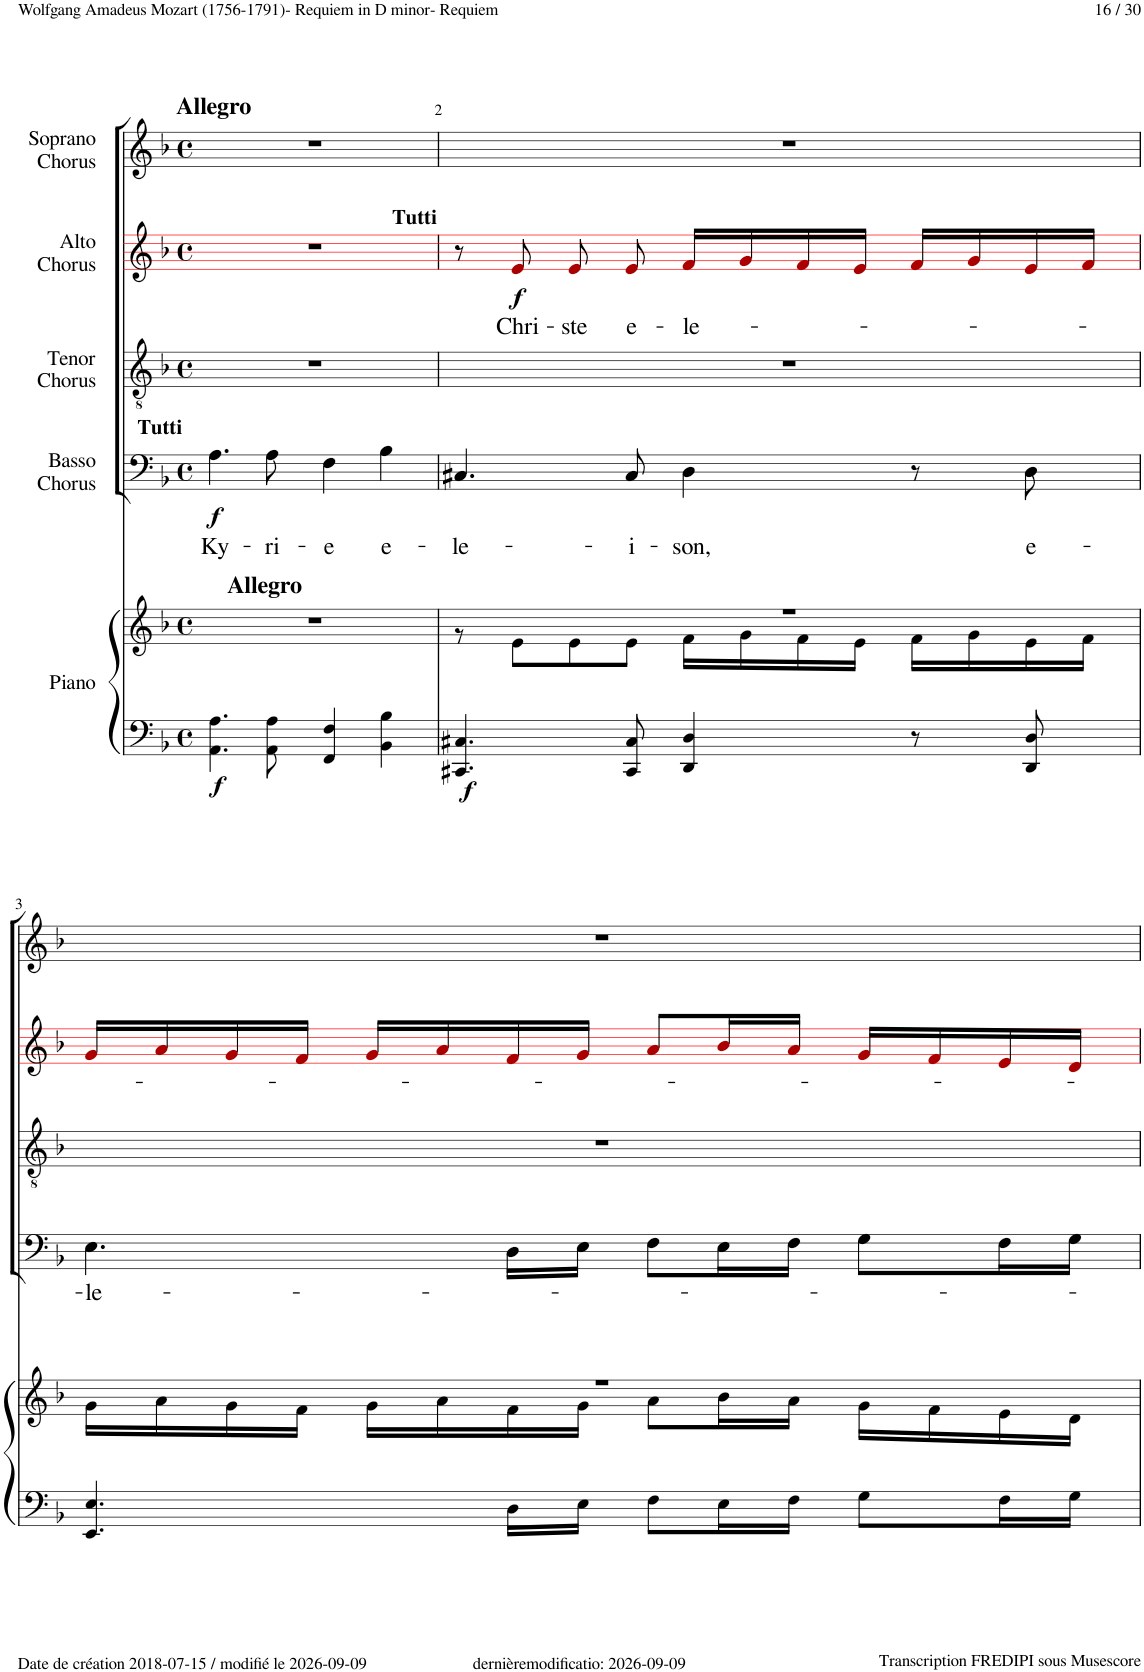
**kern	**kern	**dynam	**kern	**text	**dynam	**kern	**kern	**text	**dynam	**kern
*part5	*part5	*part5	*part4	*part4	*part4	*part3	*part2	*part2	*part2	*part1
*staff6	*staff5	*staff5/6	*staff4	*staff4	*staff4	*staff3	*staff2	*staff2	*staff2	*staff1
*I"Piano	*	*	*I"Basso Chorus	*	*	*I"Tenor Chorus	*I"Alto Chorus	*	*	*I"Soprano Chorus
*I'Pno	*	*	*I'Ch	*	*	*I'Ch	*	*	*	*I'Ch
!!LO:PB:g=z
*	*	*	*	*	*	*	*stria5	*	*	*
*clefF4	*clefG2	*	*clefF4	*	*	*clefGv2	*clefG2	*	*	*clefG2
*	*	*	*	*	*	*	*ITrd1c2	*	*	*
*k[b-]	*k[b-]	*	*k[b-]	*	*	*k[b-]	*k[b-]	*	*	*k[b-]
*M4/4	*M4/4	*	*M4/4	*	*	*M4/4	*M4/4	*	*	*M4/4
*met(c)	*met(c)	*	*met(c)	*	*	*met(c)	*met(c)	*	*	*met(c)
=1	=1	=1	=1	=1	=1	=1	=1	=1	=1	=1
!	!	!	!LO:TX:a:B:t=Tutti	!	!	!	!	!	!	!
!	!LO:TX:a:B:t=Allegro	!	!	!	!	!	!	!	!	!
!	!	!LO:DY:b=2	!	!LO:LY:b	!LO:DY:b	!	!	!	!	!
4.AA\ 4.A\	1r	f	4.A!\	Ky-	f	1r	1r	.	.	1r
!	!	!	!	!LO:LY:b	!	!	!	!	!	!
8AA\ 8A\	.	.	8A!\	-ri-	.	.	.	.	.	.
!	!	!	!	!LO:LY:b	!	!	!	!	!	!
4FF/ 4F/	.	.	4F!\	-e	.	.	.	.	.	.
!	!	!	!	!LO:LY:b	!	!	!	!	!	!
4BB-\ 4B-\	.	.	4B-!\	e-	.	.	.	.	.	.
=2	=2	=2	=2	=2	=2	=2	=2	=2	=2	=2
*	*^	*	*	*	*	*	*	*	*	*
!	!	!	!	!	!	!	!	!LO:TX:a:B:t=Tutti	!	!	!
!	!	!	!LO:DY:b=2	!	!LO:LY:b	!	!	!	!	!	!
4.CC#X/ 4.C#X/	1r	8r	f	4.C#X!/	-le-	.	1r	8r	.	.	1r
!	!	!	!	!	!	!	!	!	!LO:LY:b	!LO:DY:b	!
.	.	8e\L	.	.	.	.	.	8e!i/	Chri-	f	.
!	!	!	!	!	!	!	!	!	!LO:LY:b	!	!
.	.	8e\	.	.	.	.	.	8e!i/	-ste	.	.
!	!	!	!	!	!LO:LY:b	!	!	!	!LO:LY:b	!	!
8CC#/ 8C#/	.	8e\J	.	8C#!/	-i-	.	.	8e!i/	e-	.	.
!	!	!	!	!	!LO:LY:b	!	!	!	!LO:LY:b	!	!
4DD/ 4D/	.	16f\LL	.	4D!\	-son,	.	.	16f!i/LL	-le-	.	.
.	.	16g\	.	.	.	.	.	16g!i/	.	.	.
.	.	16f\	.	.	.	.	.	16f!i/	.	.	.
.	.	16e\JJ	.	.	.	.	.	16e!i/JJ	.	.	.
8r	.	16f\LL	.	8r	.	.	.	16f!i/LL	.	.	.
.	.	16g\	.	.	.	.	.	16g!i/	.	.	.
!	!	!	!	!	!LO:LY:b	!	!	!	!	!	!
8DD/ 8D/	.	16e\	.	8D!\	e-	.	.	16e!i/	.	.	.
.	.	16f\JJ	.	.	.	.	.	16f!i/JJ	.	.	.
!!LO:LB:g=z
=3	=3	=3	=3	=3	=3	=3	=3	=3	=3	=3	=3
!	!	!	!	!	!LO:LY:b	!	!	!	!	!	!
4.EE/ 4.E/	1r	16g\LL	.	4.E!\	-le-	.	1r	16g!i/LL	.	.	1r
.	.	16a\	.	.	.	.	.	16a!i/	.	.	.
.	.	16g\	.	.	.	.	.	16g!i/	.	.	.
.	.	16f\JJ	.	.	.	.	.	16f!i/JJ	.	.	.
.	.	16g\LL	.	.	.	.	.	16g!i/LL	.	.	.
.	.	16a\	.	.	.	.	.	16a!i/	.	.	.
16D\LL	.	16f\	.	16D!\LL	.	.	.	16f!i/	.	.	.
16E\JJ	.	16g\JJ	.	16E!\JJ	.	.	.	16g!i/JJ	.	.	.
8F\L	.	8a\L	.	8F!\L	.	.	.	8a!i/L	.	.	.
16E\L	.	16b-\L	.	16E!\L	.	.	.	16b-!i/L	.	.	.
16F\JJ	.	16a\JJ	.	16F!\JJ	.	.	.	16a!i/JJ	.	.	.
8G\L	.	16g\LL	.	8G!\L	.	.	.	16g!i/LL	.	.	.
.	.	16f\	.	.	.	.	.	16f!i/	.	.	.
16F\L	.	16e\	.	16F!\L	.	.	.	16e!i/	.	.	.
16G\JJ	.	16d\JJ	.	16G!\JJ	.	.	.	16d!i/JJ	.	.	.
*	*v	*v	*	*	*	*	*	*	*	*	*
=	=	=	=	=	=	=	=	=	=	=
*-	*-	*-	*-	*-	*-	*-	*-	*-	*-	*-
